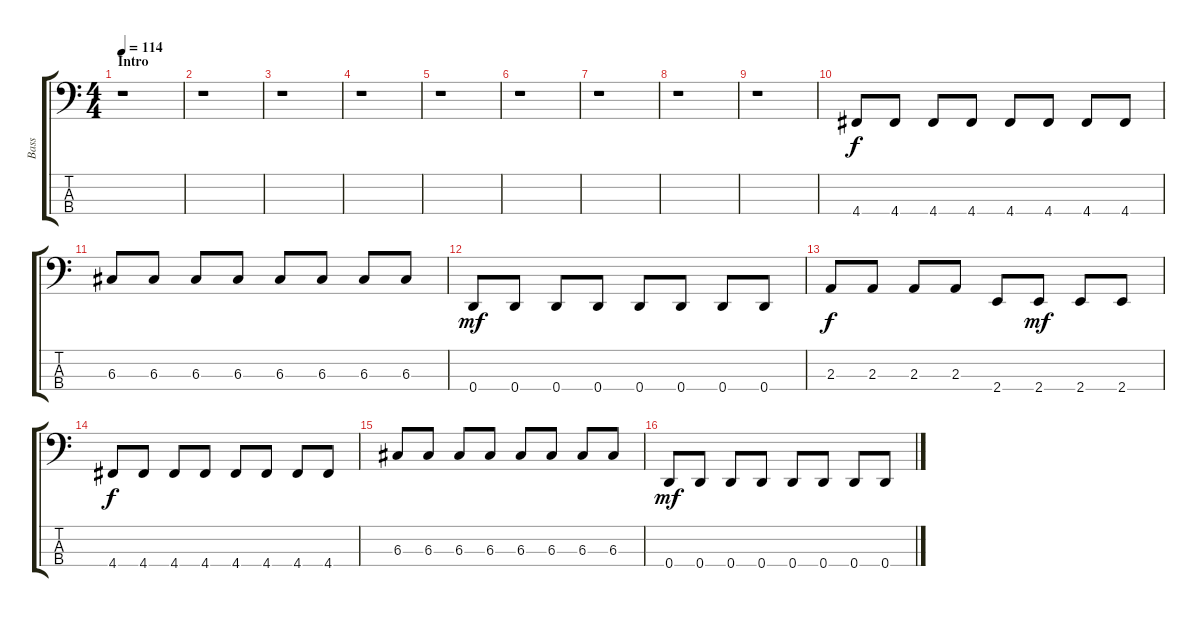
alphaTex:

\track ("Bass" "Bass") {instrument electricbasspick}
\staff {score tabs}
\tuning (F2 C2 G1 D1) {hide}
\ts (4 4)
\section ("" "Intro")
\tempo 114
\clef f4
\ks c
r.1{dy f instrument electricbasspick} |
r.1 |
r.1 |
r.1 |
r.1 |
r.1 |
r.1 |
r.1 |
r.1 |
4.4.8 4.4.8 4.4.8 4.4.8 4.4.8 4.4.8 4.4.8 4.4.8 |
6.3.8 6.3.8 6.3.8 6.3.8 6.3.8 6.3.8 6.3.8 6.3.8 |
0.4.8{dy mf} 0.4.8 0.4.8 0.4.8 0.4.8 0.4.8 0.4.8 0.4.8 |
2.3.8{dy f} 2.3.8 2.3.8 2.3.8 2.4.8 2.4.8{dy mf} 2.4.8 2.4.8 |
4.4.8{dy f} 4.4.8 4.4.8 4.4.8 4.4.8 4.4.8 4.4.8 4.4.8 |
6.3.8 6.3.8 6.3.8 6.3.8 6.3.8 6.3.8 6.3.8 6.3.8 |
0.4.8{dy mf} 0.4.8 0.4.8 0.4.8 0.4.8 0.4.8 0.4.8 0.4.8
